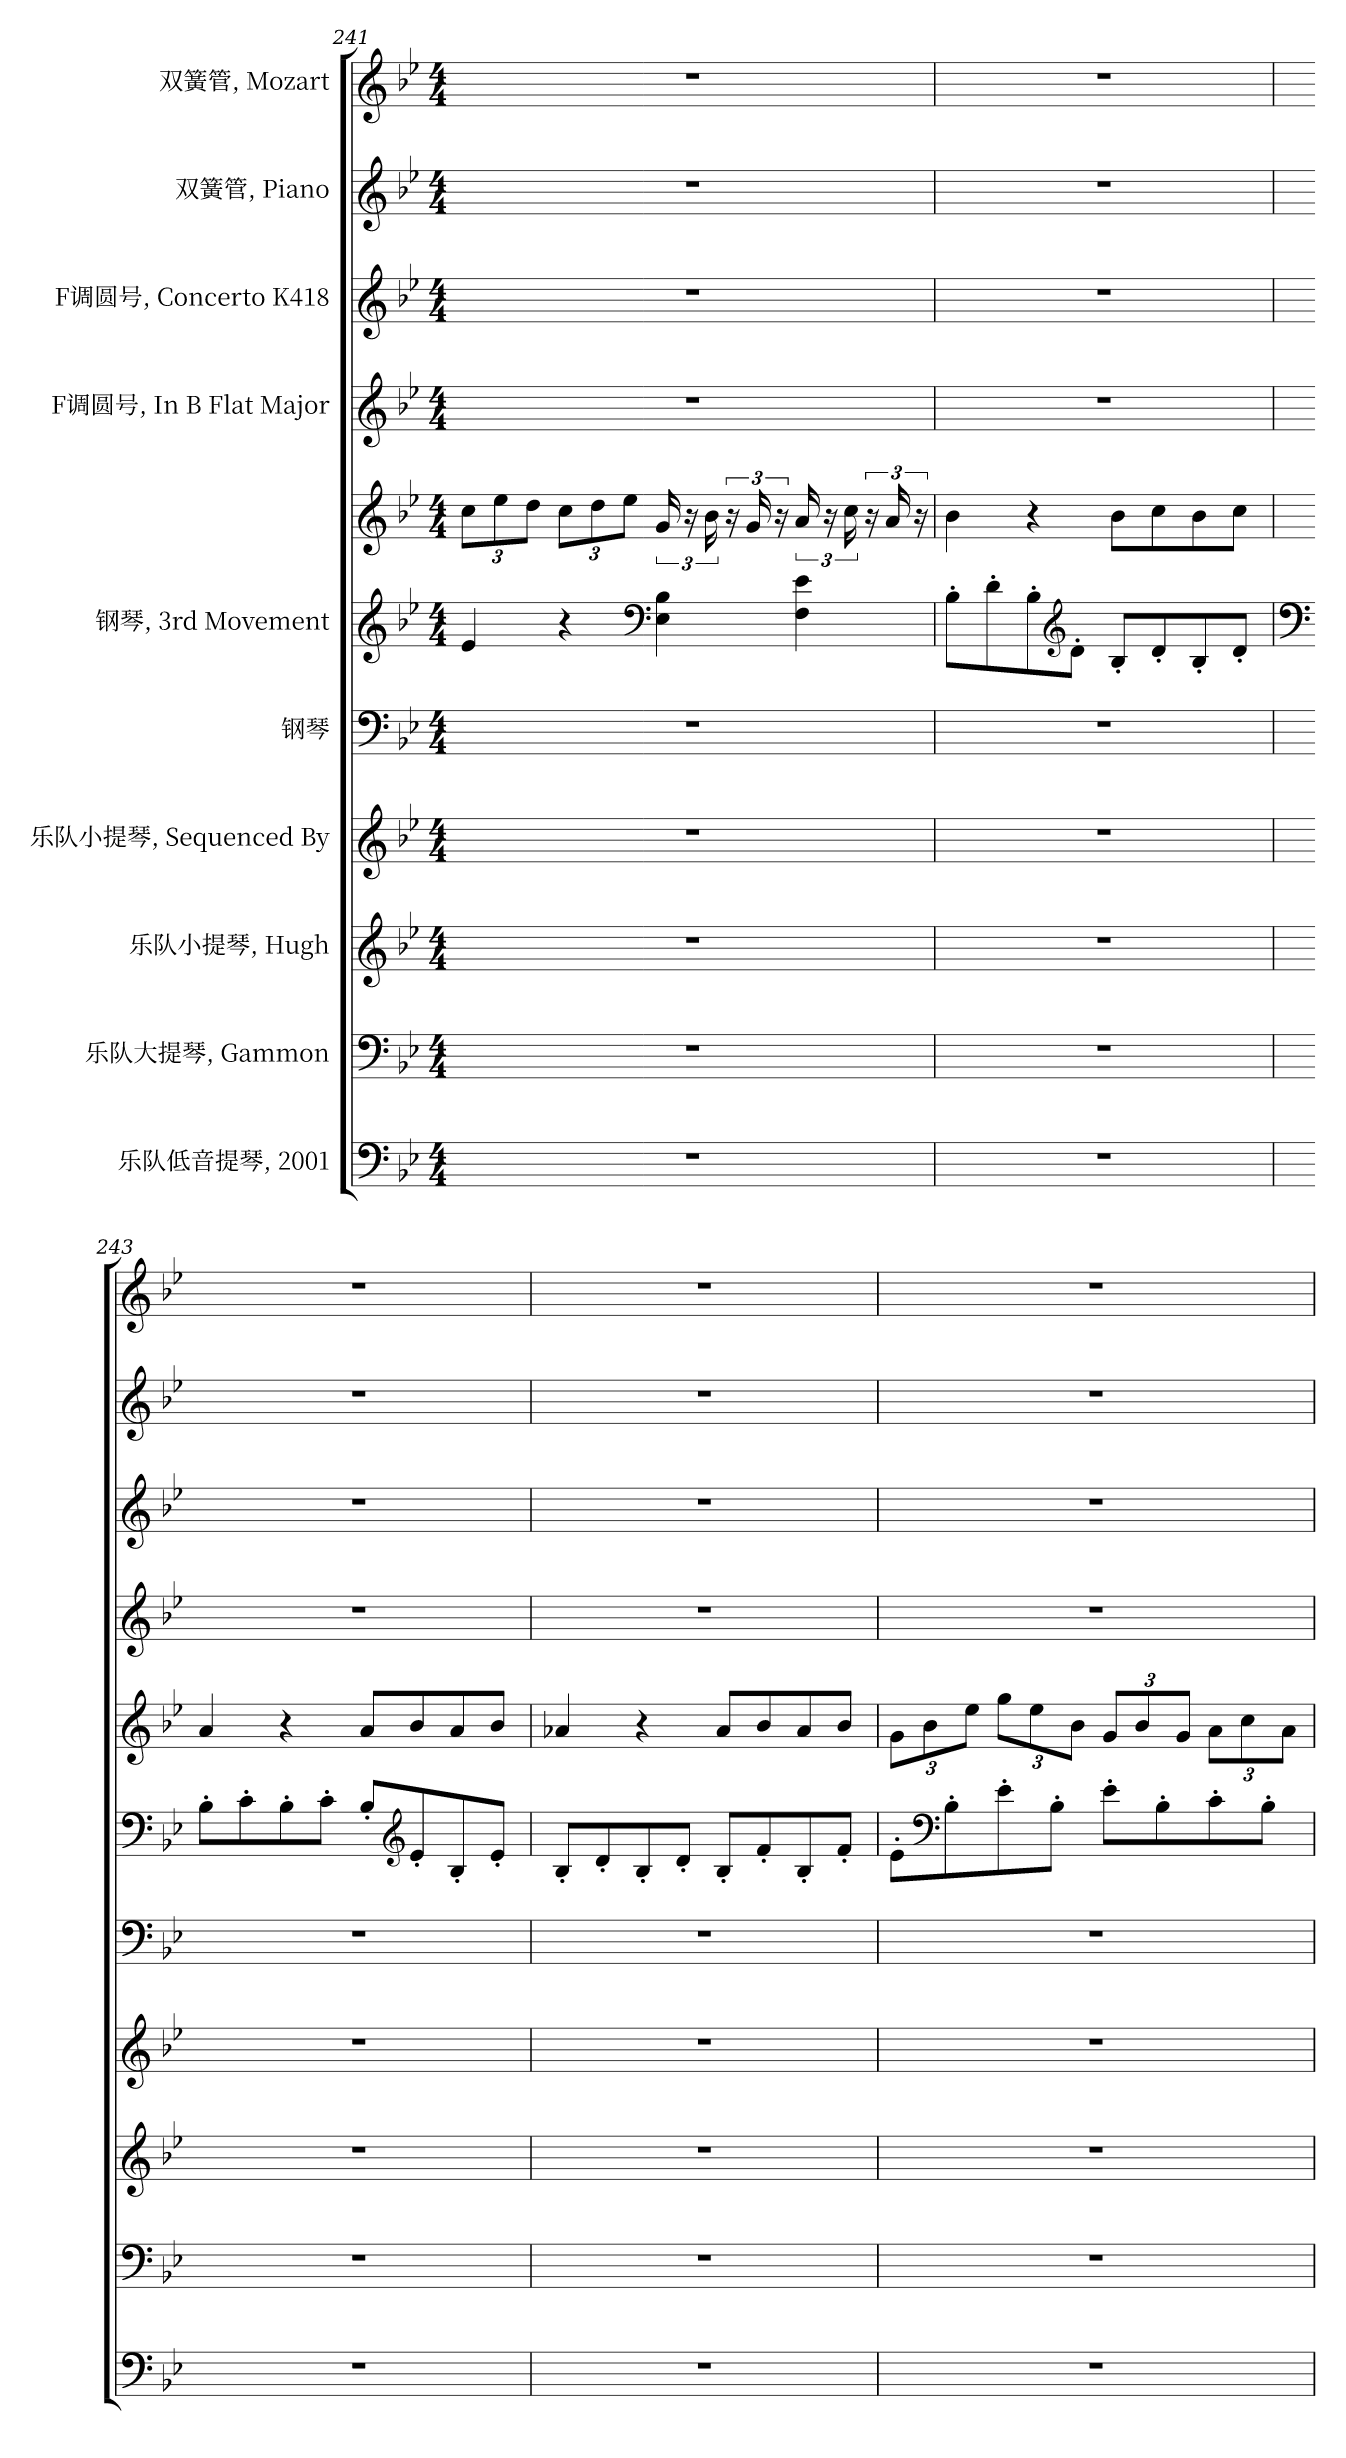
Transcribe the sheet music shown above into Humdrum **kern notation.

**kern	**kern	**kern	**kern	**kern	**kern	**kern	**kern	**kern	**kern	**kern
*part10	*part9	*part8	*part7	*part6	*part5	*part5	*part4	*part3	*part2	*part1
*staff11	*staff10	*staff9	*staff8	*staff7	*staff6	*staff5	*staff4	*staff3	*staff2	*staff1
*I"乐队低音提琴, 2001	*I"乐队大提琴, Gammon	*I"乐队小提琴,  Hugh	*I"乐队小提琴, Sequenced By	*I"钢琴	*I"钢琴, 3rd Movement	*	*I"F调圆号, In B Flat Major	*I"F调圆号, Concerto K418	*I"双簧管,  Piano	*I"双簧管,  Mozart
*clefF4	*clefF4	*clefG2	*clefG2	*clefF4	*clefG2	*clefG2	*clefG2	*clefG2	*clefG2	*clefG2
*ITrd7c12	*	*	*	*	*	*	*ITrd4c7	*ITrd4c7	*	*
*k[b-e-]	*k[b-e-]	*k[b-e-]	*k[b-e-]	*k[b-e-]	*k[b-e-]	*k[b-e-]	*k[b-e-a-]	*k[b-e-a-]	*k[b-e-]	*k[b-e-]
*M4/4	*M4/4	*M4/4	*M4/4	*M4/4	*M4/4	*M4/4	*M4/4	*M4/4	*M4/4	*M4/4
*	*	*	*	*	*	*Xbrackettup	*	*	*	*
=241	=241	=241	=241	=241	=241	=241	=241	=241	=241	=241
1r	1r	1r	1r	1r	4e-/	12cc\L	1r	1r	1r	1r
.	.	.	.	.	.	12ee-\	.	.	.	.
.	.	.	.	.	.	12dd\J	.	.	.	.
.	.	.	.	.	4r	12cc\L	.	.	.	.
.	.	.	.	.	.	12dd\	.	.	.	.
.	.	.	.	.	.	12ee-\J	.	.	.	.
*	*	*	*	*	*clefF4	*	*	*	*	*
*	*	*	*	*	*	*brackettup	*	*	*	*
.	.	.	.	.	4E-\ 4B-\	24g/	.	.	.	.
.	.	.	.	.	.	24r	.	.	.	.
.	.	.	.	.	.	24b-\	.	.	.	.
.	.	.	.	.	.	24r	.	.	.	.
.	.	.	.	.	.	24g/	.	.	.	.
.	.	.	.	.	.	24r	.	.	.	.
.	.	.	.	.	4F\ 4e-\	24a/	.	.	.	.
.	.	.	.	.	.	24r	.	.	.	.
.	.	.	.	.	.	24cc\	.	.	.	.
.	.	.	.	.	.	24r	.	.	.	.
.	.	.	.	.	.	24a/	.	.	.	.
.	.	.	.	.	.	24r	.	.	.	.
!!LO:PB:g=z
=242	=242	=242	=242	=242	=242	=242	=242	=242	=242	=242
1r	1r	1r	1r	1r	8B-'\L	4b-\	1r	1r	1r	1r
.	.	.	.	.	8d'\	.	.	.	.	.
.	.	.	.	.	8B-'\	4r	.	.	.	.
*	*	*	*	*	*clefG2	*	*	*	*	*
.	.	.	.	.	8d'\J	.	.	.	.	.
.	.	.	.	.	8B-'/L	8b-\L	.	.	.	.
.	.	.	.	.	8d'/	8cc\	.	.	.	.
.	.	.	.	.	8B-'/	8b-\	.	.	.	.
.	.	.	.	.	8d'/J	8cc\J	.	.	.	.
=243	=243	=243	=243	=243	=243	=243	=243	=243	=243	=243
*	*	*	*	*	*clefF4	*	*	*	*	*
1r	1r	1r	1r	1r	8B-'\L	4a/	1r	1r	1r	1r
.	.	.	.	.	8c'\	.	.	.	.	.
.	.	.	.	.	8B-'\	4r	.	.	.	.
.	.	.	.	.	8c'\J	.	.	.	.	.
.	.	.	.	.	8B-'/L	8a/L	.	.	.	.
*	*	*	*	*	*clefG2	*	*	*	*	*
.	.	.	.	.	8e-'/	8b-/	.	.	.	.
.	.	.	.	.	8B-'/	8a/	.	.	.	.
.	.	.	.	.	8e-'/J	8b-/J	.	.	.	.
=244	=244	=244	=244	=244	=244	=244	=244	=244	=244	=244
1r	1r	1r	1r	1r	8B-'/L	4a-X/	1r	1r	1r	1r
.	.	.	.	.	8d'/	.	.	.	.	.
.	.	.	.	.	8B-'/	4r	.	.	.	.
.	.	.	.	.	8d'/J	.	.	.	.	.
.	.	.	.	.	8B-'/L	8a-/L	.	.	.	.
.	.	.	.	.	8f'/	8b-/	.	.	.	.
.	.	.	.	.	8B-'/	8a-/	.	.	.	.
.	.	.	.	.	8f'/J	8b-/J	.	.	.	.
!!LO:PB:g=z
=245	=245	=245	=245	=245	=245	=245	=245	=245	=245	=245
*	*	*	*	*	*	*Xbrackettup	*	*	*	*
1r	1r	1r	1r	1r	8e-'\L	12g\L	1r	1r	1r	1r
.	.	.	.	.	.	12b-\	.	.	.	.
*	*	*	*	*	*clefF4	*	*	*	*	*
.	.	.	.	.	8B-'\	.	.	.	.	.
.	.	.	.	.	.	12ee-\J	.	.	.	.
.	.	.	.	.	8e-'\	12gg\L	.	.	.	.
.	.	.	.	.	.	12ee-\	.	.	.	.
.	.	.	.	.	8B-'\J	.	.	.	.	.
.	.	.	.	.	.	12b-\J	.	.	.	.
.	.	.	.	.	8e-'\L	12g/L	.	.	.	.
.	.	.	.	.	.	12b-/	.	.	.	.
.	.	.	.	.	8B-'\	.	.	.	.	.
.	.	.	.	.	.	12g/J	.	.	.	.
.	.	.	.	.	8c'\	12a\L	.	.	.	.
.	.	.	.	.	.	12cc\	.	.	.	.
.	.	.	.	.	8B-'\J	.	.	.	.	.
.	.	.	.	.	.	12a\J	.	.	.	.
=	=	=	=	=	=	=	=	=	=	=
*-	*-	*-	*-	*-	*-	*-	*-	*-	*-	*-
